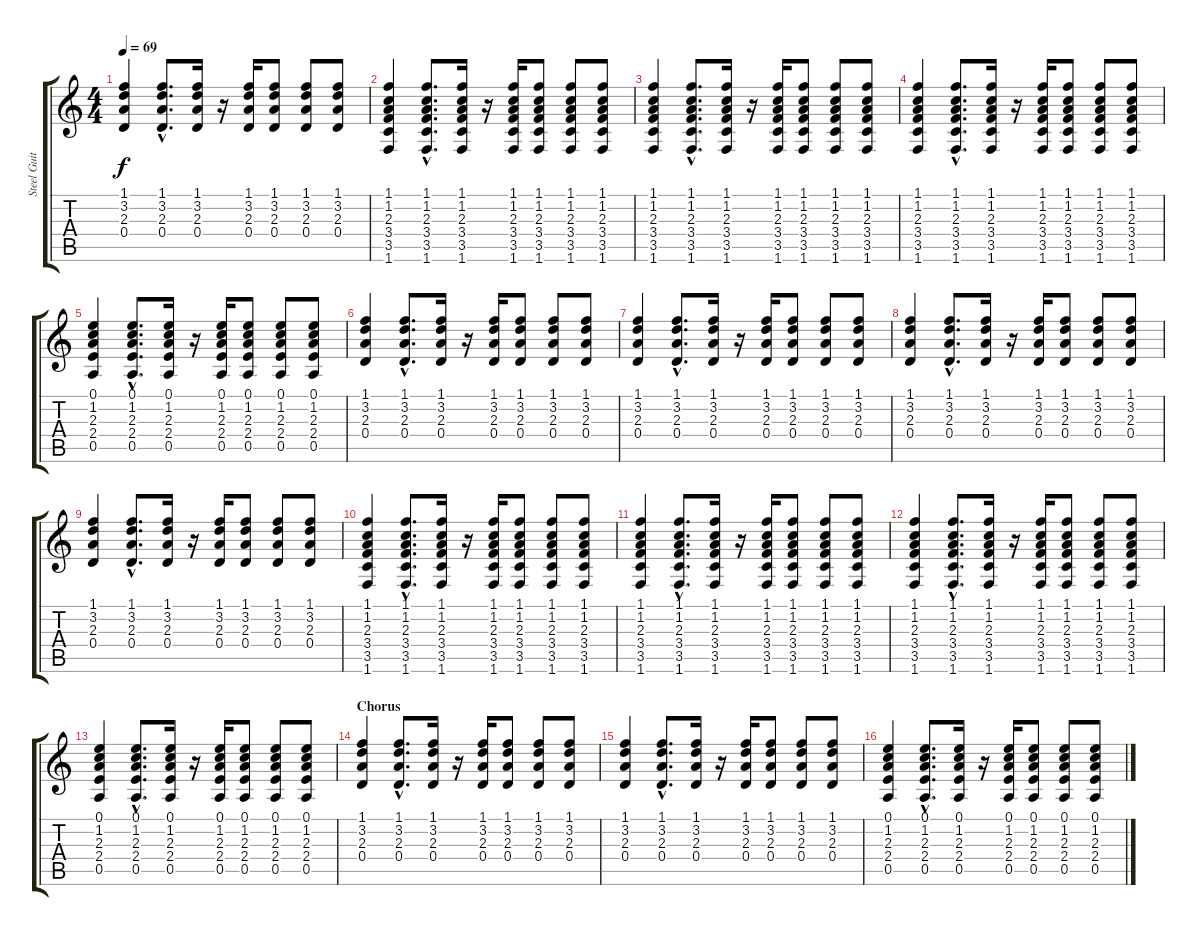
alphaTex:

\track ("Steel Guitar" "Steel Guit") {instrument acousticguitarsteel}
\staff {score tabs}
\tuning (E4 B3 G3 D3 A2 E2) {hide}
\ts (4 4)
\tempo 69
\clef g2
\ks c
(1.1 3.2 2.3 0.4).4{dy f} (1.1{hac} 3.2{hac} 2.3{hac} 0.4{hac}).8{d} (1.1 3.2 2.3 0.4).16 r.16 (1.1 3.2 2.3 0.4).16 (1.1 3.2 2.3 0.4).8 (1.1 3.2 2.3 0.4).8 (1.1 3.2 2.3 0.4).8 |
(1.1 1.2 2.3 3.4 3.5 1.6).4 (1.1{hac} 1.2{hac} 2.3{hac} 3.4{hac} 3.5{hac} 1.6{hac}).8{d} (1.1 1.2 2.3 3.4 3.5 1.6).16 r.16 (1.1 1.2 2.3 3.4 3.5 1.6).16 (1.1 1.2 2.3 3.4 3.5 1.6).8 (1.1 1.2 2.3 3.4 3.5 1.6).8 (1.1 1.2 2.3 3.4 3.5 1.6).8 |
(1.1 1.2 2.3 3.4 3.5 1.6).4 (1.1{hac} 1.2{hac} 2.3{hac} 3.4{hac} 3.5{hac} 1.6{hac}).8{d} (1.1 1.2 2.3 3.4 3.5 1.6).16 r.16 (1.1 1.2 2.3 3.4 3.5 1.6).16 (1.1 1.2 2.3 3.4 3.5 1.6).8 (1.1 1.2 2.3 3.4 3.5 1.6).8 (1.1 1.2 2.3 3.4 3.5 1.6).8 |
(1.1 1.2 2.3 3.4 3.5 1.6).4 (1.1{hac} 1.2{hac} 2.3{hac} 3.4{hac} 3.5{hac} 1.6{hac}).8{d} (1.1 1.2 2.3 3.4 3.5 1.6).16 r.16 (1.1 1.2 2.3 3.4 3.5 1.6).16 (1.1 1.2 2.3 3.4 3.5 1.6).8 (1.1 1.2 2.3 3.4 3.5 1.6).8 (1.1 1.2 2.3 3.4 3.5 1.6).8 |
(0.1 1.2 2.3 2.4 0.5).4 (0.1{hac} 1.2{hac} 2.3{hac} 2.4{hac} 0.5{hac}).8{d} (0.1 1.2 2.3 2.4 0.5).16 r.16 (0.1 1.2 2.3 2.4 0.5).16 (0.1 1.2 2.3 2.4 0.5).8 (0.1 1.2 2.3 2.4 0.5).8 (0.1 1.2 2.3 2.4 0.5).8 |
(1.1 3.2 2.3 0.4).4 (1.1{hac} 3.2{hac} 2.3{hac} 0.4{hac}).8{d} (1.1 3.2 2.3 0.4).16 r.16 (1.1 3.2 2.3 0.4).16 (1.1 3.2 2.3 0.4).8 (1.1 3.2 2.3 0.4).8 (1.1 3.2 2.3 0.4).8 |
(1.1 3.2 2.3 0.4).4 (1.1{hac} 3.2{hac} 2.3{hac} 0.4{hac}).8{d} (1.1 3.2 2.3 0.4).16 r.16 (1.1 3.2 2.3 0.4).16 (1.1 3.2 2.3 0.4).8 (1.1 3.2 2.3 0.4).8 (1.1 3.2 2.3 0.4).8 |
(1.1 3.2 2.3 0.4).4 (1.1{hac} 3.2{hac} 2.3{hac} 0.4{hac}).8{d} (1.1 3.2 2.3 0.4).16 r.16 (1.1 3.2 2.3 0.4).16 (1.1 3.2 2.3 0.4).8 (1.1 3.2 2.3 0.4).8 (1.1 3.2 2.3 0.4).8 |
(1.1 3.2 2.3 0.4).4 (1.1{hac} 3.2{hac} 2.3{hac} 0.4{hac}).8{d} (1.1 3.2 2.3 0.4).16 r.16 (1.1 3.2 2.3 0.4).16 (1.1 3.2 2.3 0.4).8 (1.1 3.2 2.3 0.4).8 (1.1 3.2 2.3 0.4).8 |
(1.1 1.2 2.3 3.4 3.5 1.6).4 (1.1{hac} 1.2{hac} 2.3{hac} 3.4{hac} 3.5{hac} 1.6{hac}).8{d} (1.1 1.2 2.3 3.4 3.5 1.6).16 r.16 (1.1 1.2 2.3 3.4 3.5 1.6).16 (1.1 1.2 2.3 3.4 3.5 1.6).8 (1.1 1.2 2.3 3.4 3.5 1.6).8 (1.1 1.2 2.3 3.4 3.5 1.6).8 |
(1.1 1.2 2.3 3.4 3.5 1.6).4 (1.1{hac} 1.2{hac} 2.3{hac} 3.4{hac} 3.5{hac} 1.6{hac}).8{d} (1.1 1.2 2.3 3.4 3.5 1.6).16 r.16 (1.1 1.2 2.3 3.4 3.5 1.6).16 (1.1 1.2 2.3 3.4 3.5 1.6).8 (1.1 1.2 2.3 3.4 3.5 1.6).8 (1.1 1.2 2.3 3.4 3.5 1.6).8 |
(1.1 1.2 2.3 3.4 3.5 1.6).4 (1.1{hac} 1.2{hac} 2.3{hac} 3.4{hac} 3.5{hac} 1.6{hac}).8{d} (1.1 1.2 2.3 3.4 3.5 1.6).16 r.16 (1.1 1.2 2.3 3.4 3.5 1.6).16 (1.1 1.2 2.3 3.4 3.5 1.6).8 (1.1 1.2 2.3 3.4 3.5 1.6).8 (1.1 1.2 2.3 3.4 3.5 1.6).8 |
(0.1 1.2 2.3 2.4 0.5).4 (0.1{hac} 1.2{hac} 2.3{hac} 2.4{hac} 0.5{hac}).8{d} (0.1 1.2 2.3 2.4 0.5).16 r.16 (0.1 1.2 2.3 2.4 0.5).16 (0.1 1.2 2.3 2.4 0.5).8 (0.1 1.2 2.3 2.4 0.5).8 (0.1 1.2 2.3 2.4 0.5).8 |
\section ("" "Chorus")
(1.1 3.2 2.3 0.4).4 (1.1{hac} 3.2{hac} 2.3{hac} 0.4{hac}).8{d} (1.1 3.2 2.3 0.4).16 r.16 (1.1 3.2 2.3 0.4).16 (1.1 3.2 2.3 0.4).8 (1.1 3.2 2.3 0.4).8 (1.1 3.2 2.3 0.4).8 |
(1.1 3.2 2.3 0.4).4 (1.1{hac} 3.2{hac} 2.3{hac} 0.4{hac}).8{d} (1.1 3.2 2.3 0.4).16 r.16 (1.1 3.2 2.3 0.4).16 (1.1 3.2 2.3 0.4).8 (1.1 3.2 2.3 0.4).8 (1.1 3.2 2.3 0.4).8 |
(0.1 1.2 2.3 2.4 0.5).4 (0.1{hac} 1.2{hac} 2.3{hac} 2.4{hac} 0.5{hac}).8{d} (0.1 1.2 2.3 2.4 0.5).16 r.16 (0.1 1.2 2.3 2.4 0.5).16 (0.1 1.2 2.3 2.4 0.5).8 (0.1 1.2 2.3 2.4 0.5).8 (0.1 1.2 2.3 2.4 0.5).8
